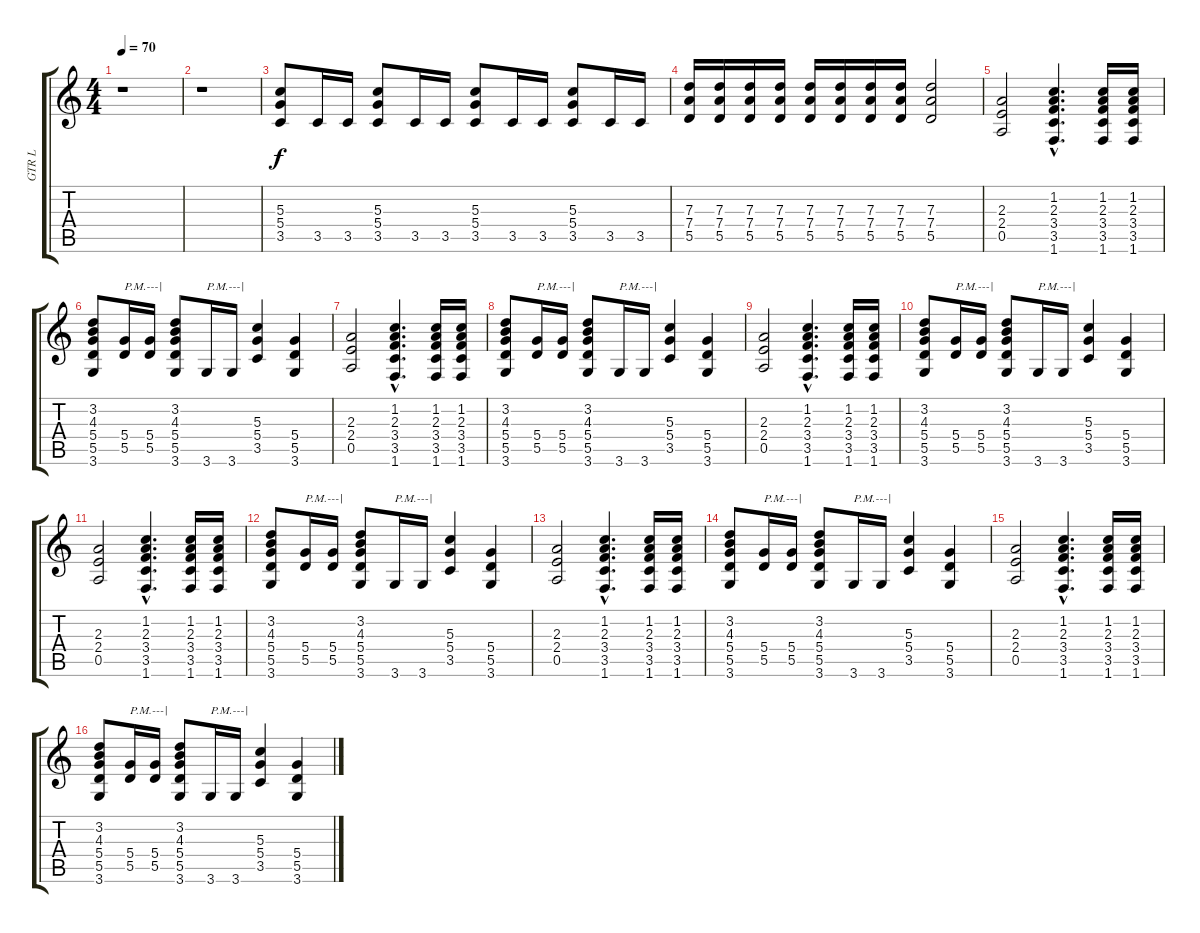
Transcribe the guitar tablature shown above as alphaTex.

\track ("GTR L" "GTR L") {instrument distortionguitar}
\staff {score tabs}
\tuning (E4 B3 G3 D3 A2 E2) {hide}
\ts (4 4)
\tempo 70
\clef g2
\ks c
r.1{dy f} |
r.1 |
(5.3 5.4 3.5).8 3.5.16 3.5.16 (5.3 5.4 3.5).8 3.5.16 3.5.16 (5.3 5.4 3.5).8 3.5.16 3.5.16 (5.3 5.4 3.5).8 3.5.16 3.5.16 |
(7.3 7.4 5.5).16 (7.3 7.4 5.5).16 (7.3 7.4 5.5).16 (7.3 7.4 5.5).16 (7.3 7.4 5.5).16 (7.3 7.4 5.5).16 (7.3 7.4 5.5).16 (7.3 7.4 5.5).16 (7.3 7.4 5.5).2 |
(2.3 2.4 0.5).2 (1.2{hac} 2.3{hac} 3.4{hac} 3.5{hac} 1.6{hac}).4{d} (1.2 2.3 3.4 3.5 1.6).16 (1.2 2.3 3.4 3.5 1.6).16 |
(3.2 4.3 5.4 5.5 3.6).8 (5.4 5.5).16{txt "P.M.---|"} (5.4 5.5).16 (3.2 4.3 5.4 5.5 3.6).8 3.6.16{txt "P.M.---|"} 3.6.16 (5.3 5.4 3.5).4 (5.4 5.5 3.6).4 |
(2.3 2.4 0.5).2 (1.2{hac} 2.3{hac} 3.4{hac} 3.5{hac} 1.6{hac}).4{d} (1.2 2.3 3.4 3.5 1.6).16 (1.2 2.3 3.4 3.5 1.6).16 |
(3.2 4.3 5.4 5.5 3.6).8 (5.4 5.5).16{txt "P.M.---|"} (5.4 5.5).16 (3.2 4.3 5.4 5.5 3.6).8 3.6.16{txt "P.M.---|"} 3.6.16 (5.3 5.4 3.5).4 (5.4 5.5 3.6).4 |
(2.3 2.4 0.5).2 (1.2{hac} 2.3{hac} 3.4{hac} 3.5{hac} 1.6{hac}).4{d} (1.2 2.3 3.4 3.5 1.6).16 (1.2 2.3 3.4 3.5 1.6).16 |
(3.2 4.3 5.4 5.5 3.6).8 (5.4 5.5).16{txt "P.M.---|"} (5.4 5.5).16 (3.2 4.3 5.4 5.5 3.6).8 3.6.16{txt "P.M.---|"} 3.6.16 (5.3 5.4 3.5).4 (5.4 5.5 3.6).4 |
(2.3 2.4 0.5).2 (1.2{hac} 2.3{hac} 3.4{hac} 3.5{hac} 1.6{hac}).4{d} (1.2 2.3 3.4 3.5 1.6).16 (1.2 2.3 3.4 3.5 1.6).16 |
(3.2 4.3 5.4 5.5 3.6).8 (5.4 5.5).16{txt "P.M.---|"} (5.4 5.5).16 (3.2 4.3 5.4 5.5 3.6).8 3.6.16{txt "P.M.---|"} 3.6.16 (5.3 5.4 3.5).4 (5.4 5.5 3.6).4 |
(2.3 2.4 0.5).2 (1.2{hac} 2.3{hac} 3.4{hac} 3.5{hac} 1.6{hac}).4{d} (1.2 2.3 3.4 3.5 1.6).16 (1.2 2.3 3.4 3.5 1.6).16 |
(3.2 4.3 5.4 5.5 3.6).8 (5.4 5.5).16{txt "P.M.---|"} (5.4 5.5).16 (3.2 4.3 5.4 5.5 3.6).8 3.6.16{txt "P.M.---|"} 3.6.16 (5.3 5.4 3.5).4 (5.4 5.5 3.6).4 |
(2.3 2.4 0.5).2 (1.2{hac} 2.3{hac} 3.4{hac} 3.5{hac} 1.6{hac}).4{d} (1.2 2.3 3.4 3.5 1.6).16 (1.2 2.3 3.4 3.5 1.6).16 |
(3.2 4.3 5.4 5.5 3.6).8 (5.4 5.5).16{txt "P.M.---|"} (5.4 5.5).16 (3.2 4.3 5.4 5.5 3.6).8 3.6.16{txt "P.M.---|"} 3.6.16 (5.3 5.4 3.5).4 (5.4 5.5 3.6).4
